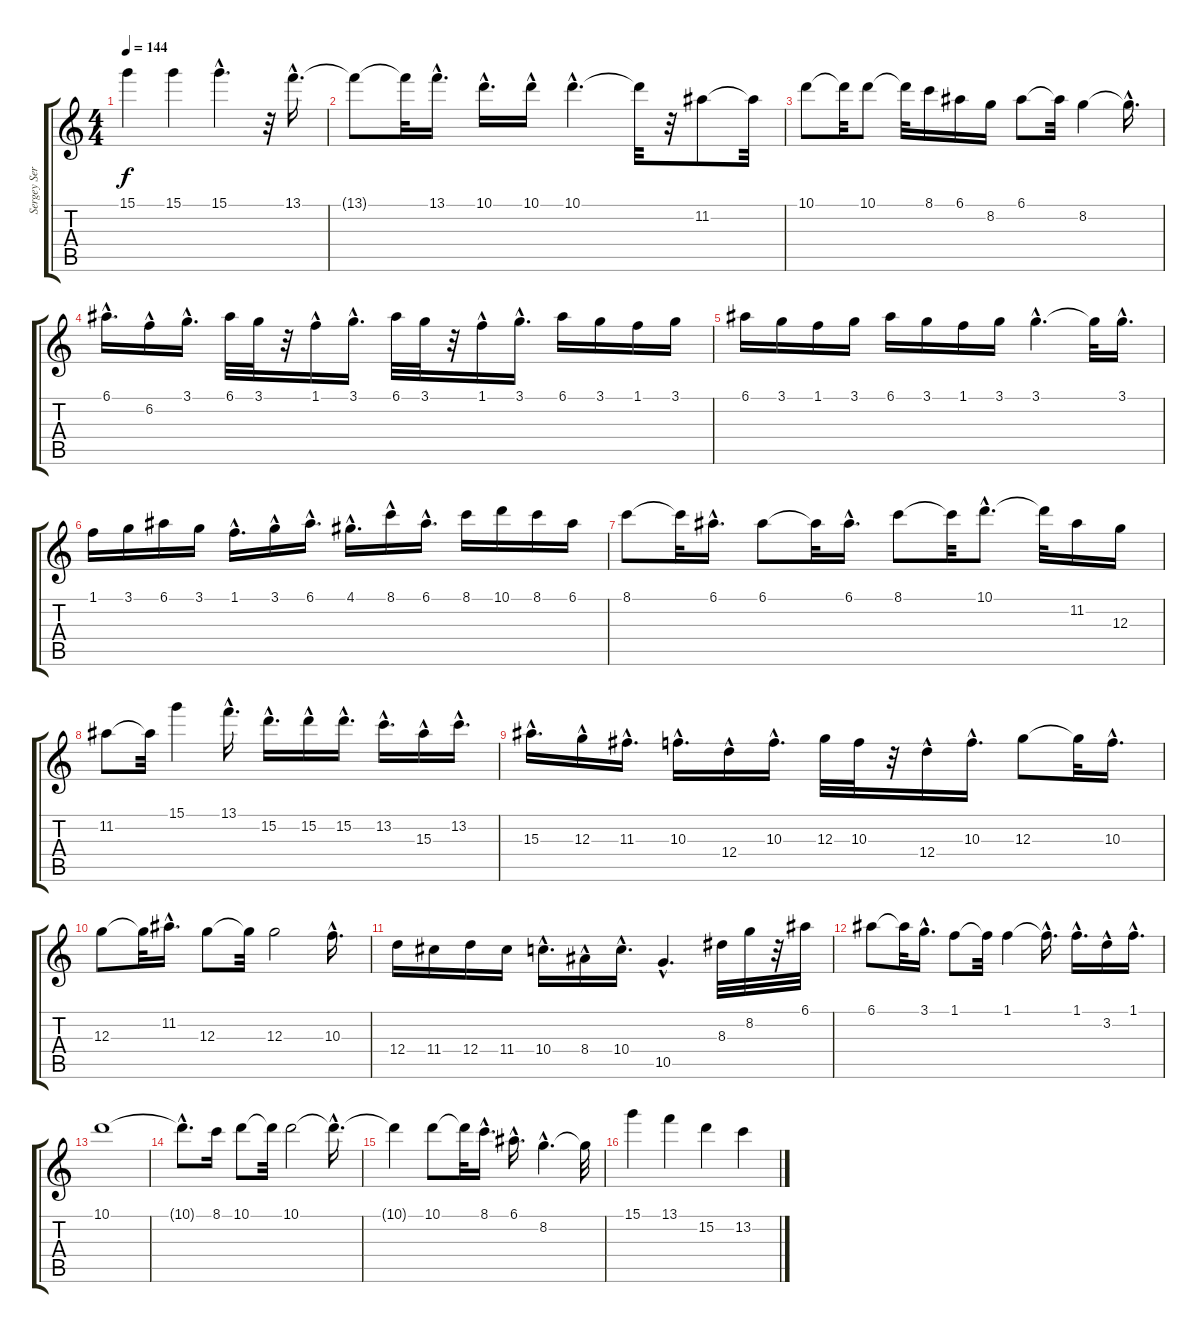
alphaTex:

\track ("Sergey Seryogin" "Sergey Ser") {instrument distortionguitar}
\staff {score tabs}
\tuning (E4 B3 G3 D3 A2 E2) {hide}
\ts (4 4)
\tempo 144
\clef g2
\ks c
15.1.4{dy f} 15.1.4 15.1{hac}.4{d} r.32 13.1{hac}.16{d} |
13.1{t}.8 13.1{t}.32 13.1{hac}.16{d} 10.1{hac}.16{d} 10.1{hac}.16 10.1{hac}.4{d} 10.1{t}.32 r.32 11.2.8 11.2{t}.32 |
10.1.8 10.1{t}.32 10.1.8 10.1{t}.32 8.1.16 6.1.16 8.2.16 6.1.8 6.1{t}.32 8.2.4 8.2{hac t}.16{d} |
6.1{hac}.16{d} 6.2{hac}.16 3.1{hac}.16{d} 6.1.32 3.1.32 r.32 1.1{hac}.16 3.1{hac}.16{d} 6.1.32 3.1.32 r.32 1.1{hac}.16 3.1{hac}.16{d} 6.1.16 3.1.16 1.1.16 3.1.16 |
6.1.16 3.1.16 1.1.16 3.1.16 6.1.16 3.1.16 1.1.16 3.1.16 3.1{hac}.4{d} 3.1{t}.32 3.1{hac}.16{d} |
1.1.16 3.1.16 6.1.16 3.1.16 1.1{hac}.16{d} 3.1{hac}.16 6.1{hac}.16{d} 4.1{hac}.16{d} 8.1{hac}.16 6.1{hac}.16{d} 8.1.16 10.1.16 8.1.16 6.1.16 |
8.1.8 8.1{t}.32 6.1{hac}.16{d} 6.1.8 6.1{t}.32 6.1{hac}.16{d} 8.1.8 8.1{t}.32 10.1{hac}.8{d} 10.1{t}.32 11.2.16 12.3.16 |
11.2.8 11.2{t}.32 15.1.4 13.1{hac}.16{d} 15.2{hac}.16{d} 15.2{hac}.16 15.2{hac}.16{d} 13.2{hac}.16{d} 15.3{hac}.16 13.2{hac}.16{d} |
15.3{hac}.16{d} 12.3{hac}.16 11.3{hac}.16{d} 10.3{hac}.16{d} 12.4{hac}.16 10.3{hac}.16{d} 12.3.32 10.3.32 r.32 12.4{hac}.16 10.3{hac}.16{d} 12.3.8 12.3{t}.32 10.3{hac}.16{d} |
12.3.8 12.3{t}.32 11.2{hac}.16{d} 12.3.8 12.3{t}.32 12.3.2 10.3{hac}.16{d} |
12.4.16 11.4.16 12.4.16 11.4.16 10.4{hac}.16{d} 8.4{hac}.16 10.4{hac}.16{d} 10.5{hac}.4{d} 8.3.32 8.2.32 r.32 6.1.32 |
6.1.8 6.1{t}.32 3.1{hac}.16{d} 1.1.8 1.1{t}.32 1.1.4 1.1{hac t}.16{d} 1.1{hac}.16{d} 3.2{hac}.16 1.1{hac}.16{d} |
10.1.1 |
10.1{hac t}.8{d} 8.1.16 10.1.8 10.1{t}.32 10.1.2 10.1{hac t}.16{d} |
10.1{t}.4 10.1.8 10.1{t}.32 8.1{hac}.16{d} 6.1{hac}.16{d} 8.2{hac}.4{d} 8.2{t}.32 |
15.1.4 13.1.4 15.2.4 13.2.4
